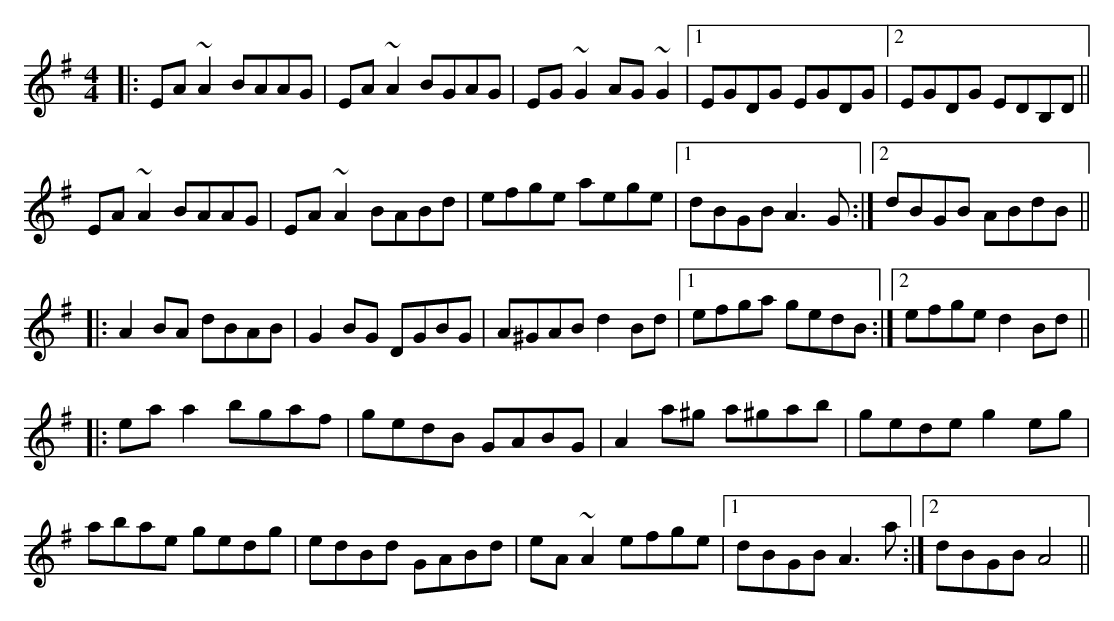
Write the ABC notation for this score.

X:1
M:4/4
K:Ador
|:EA~A2 BAAG|EA~A2 BGAG|EG~G2 AG~G2|1 EGDG EGDG|2 EGDG EDB,D||
EA~A2 BAAG|EA~A2 BABd|efge aege|1 dBGB A3G:|2 dBGB ABdB||
|:A2BA dBAB|G2BG DGBG|A^GAB d2Bd|1 efga gedB:|2 efge d2Bd||
|:eaa2 bgaf|gedB GABG|A2a^g a^gab|gede g2eg|
abae gedg|edBd GABd|eA~A2 efge|1 dBGB A3a:|2 dBGB A4||
